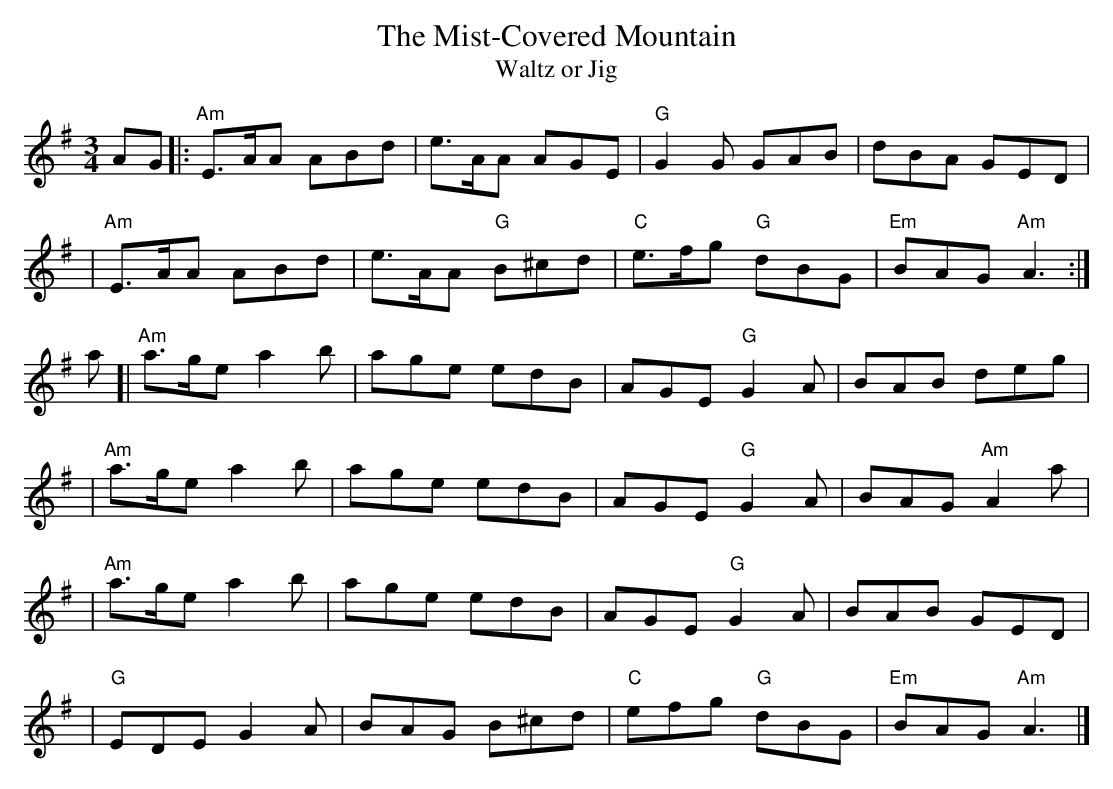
X:1
T: The Mist-Covered Mountain
T: Waltz or Jig
M: 3/4
L: 1/8
K: ADor
AG \
|: "Am"E>AA ABd | e>AA AGE | "G"G2G GAB | dBA GED |
|  "Am"E>AA ABd | e>AA "G"B^cd | "C"e>fg "G"dBG | "Em"BAG "Am"A3 :|
a \
[| "Am"a>ge a2b | age edB | AGE "G"G2A | BAB deg |
|  "Am"a>ge a2b | age edB | AGE "G"G2A | BAG "Am"A2a |
|  "Am"a>ge a2b | age edB | AGE "G"G2A | BAB GED |
|  "G"EDE G2A | BAG B^cd | "C"efg "G"dBG | "Em"BAG "Am"A3 |]
